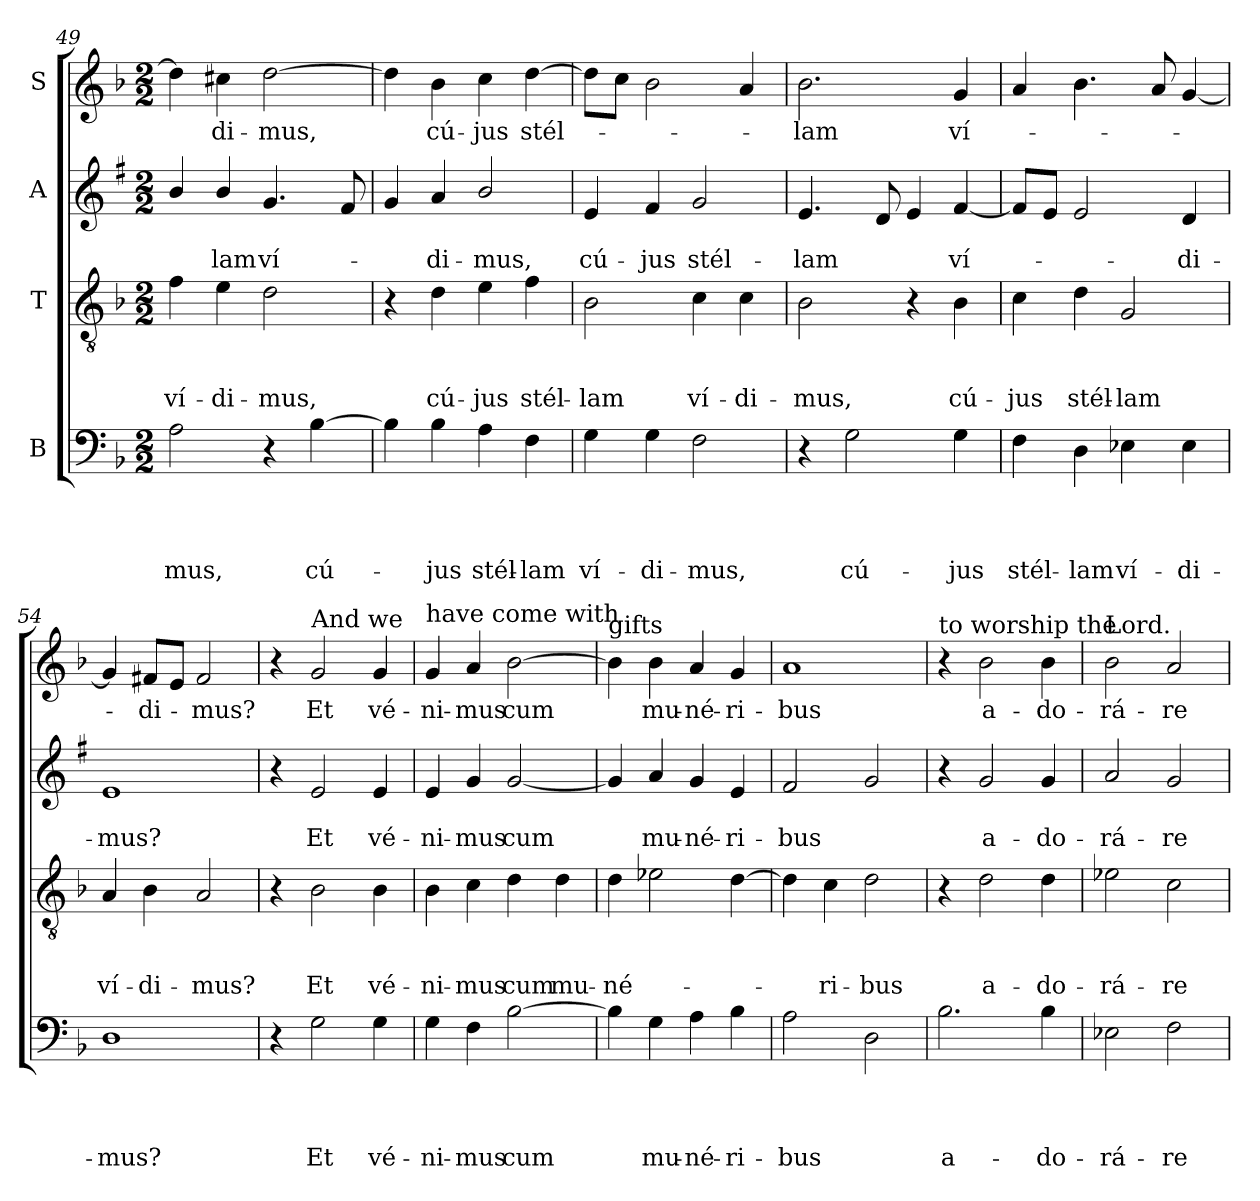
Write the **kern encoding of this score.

**kern	**text	**text	**text	**text	**kern	**text	**text	**text	**kern	**text	**text	**kern	**text
*part4	*part4	*part4	*part4	*part4	*part3	*part3	*part3	*part3	*part2	*part2	*part2	*part1	*part1
*staff4	*staff4	*staff4	*staff4	*staff4	*staff3	*staff3	*staff3	*staff3	*staff2	*staff2	*staff2	*staff1	*staff1
*I"B	*	*	*	*	*I"T	*	*	*	*I"A	*	*	*I"S	*
*clefF4	*	*	*	*	*clefGv2	*	*	*	*clefG2	*	*	*clefG2	*
*	*	*	*	*	*	*	*	*	*ITrd1c2	*	*	*	*
*k[b-]	*	*	*	*	*k[b-]	*	*	*	*k[b-]	*	*	*k[b-]	*
*F:	*	*	*	*	*F:	*	*	*	*F:	*	*	*F:	*
*M2/2	*	*	*	*	*M2/2	*	*	*	*M2/2	*	*	*M2/2	*
=49	=49	=49	=49	=49	=49	=49	=49	=49	=49	=49	=49	=49	=49
!	!	!	!	!LO:LY:b	!	!	!	!LO:LY:b	!	!	!	!	!
2A\	.	.	.	-mus,	4f\	.	.	ví-	4a/	.	.	4dd\]	.
!	!	!	!	!	!	!	!	!LO:LY:b	!	!	!LO:LY:b	!	!LO:LY:b
.	.	.	.	.	4e\	.	.	-di-	4a/	.	-lam	4cc#\	-di-
!	!	!	!	!	!	!	!	!LO:LY:b	!	!	!LO:LY:b	!	!LO:LY:b
4r	.	.	.	.	2d\	.	.	-mus,	4.f/	.	ví-	[2dd\	-mus,
!	!	!	!	!LO:LY:b	!	!	!	!	!	!	!	!	!
[4B-\	.	.	.	cú-	.	.	.	.	.	.	.	.	.
.	.	.	.	.	.	.	.	.	8e/	.	.	.	.
!!LO:LB:g=z
=50	=50	=50	=50	=50	=50	=50	=50	=50	=50	=50	=50	=50	=50
4B-\]	.	.	.	.	4r	.	.	.	4f/	.	.	4dd\]	.
!	!	!	!	!LO:LY:b	!	!	!	!LO:LY:b	!	!	!LO:LY:b	!	!LO:LY:b
4B-\	.	.	.	-jus	4d\	.	.	cú-	4g/	.	-di-	4b-\	cú-
!	!	!	!	!LO:LY:b	!	!	!	!LO:LY:b	!	!	!LO:LY:b	!	!LO:LY:b
4A\	.	.	.	stél-	4e\	.	.	-jus	2a/	.	-mus,	4cc\	-jus
!	!	!	!	!LO:LY:b	!	!	!	!LO:LY:b	!	!	!	!	!LO:LY:b
4F\	.	.	.	-lam	4f\	.	.	stél-	.	.	.	[4dd\	stél-
=51	=51	=51	=51	=51	=51	=51	=51	=51	=51	=51	=51	=51	=51
!	!	!	!	!LO:LY:b	!	!	!	!LO:LY:b	!	!	!LO:LY:b	!	!
4G\	.	.	.	ví-	2B-\	.	.	-lam	4d/	.	cú-	8dd\L]	.
.	.	.	.	.	.	.	.	.	.	.	.	8cc\J	.
!	!	!	!	!LO:LY:b	!	!	!	!	!	!	!LO:LY:b	!	!
4G\	.	.	.	-di-	.	.	.	.	4e/	.	-jus	2b-\	.
!	!	!	!	!LO:LY:b	!	!	!	!LO:LY:b	!	!	!LO:LY:b	!	!
2F\	.	.	.	-mus,	4c\	.	.	ví-	2f/	.	stél-	.	.
!	!	!	!	!	!	!	!	!LO:LY:b	!	!	!	!	!
.	.	.	.	.	4c\	.	.	-di-	.	.	.	4a/	.
=52	=52	=52	=52	=52	=52	=52	=52	=52	=52	=52	=52	=52	=52
!	!	!	!	!	!	!	!	!LO:LY:b	!	!	!LO:LY:b	!	!LO:LY:b
4r	.	.	.	.	2B-\	.	.	-mus,	4.d/	.	-lam	2.b-\	-lam
!	!	!	!	!LO:LY:b	!	!	!	!	!	!	!	!	!
2G\	.	.	.	cú-	.	.	.	.	.	.	.	.	.
.	.	.	.	.	.	.	.	.	8c/	.	.	.	.
.	.	.	.	.	4r	.	.	.	4d/	.	.	.	.
!	!	!	!	!LO:LY:b	!	!	!	!LO:LY:b	!	!	!LO:LY:b	!	!LO:LY:b
4G\	.	.	.	-jus	4B-\	.	.	cú-	[4e/	.	ví-	4g/	ví-
=53	=53	=53	=53	=53	=53	=53	=53	=53	=53	=53	=53	=53	=53
!	!	!	!	!LO:LY:b	!	!	!	!LO:LY:b	!	!	!	!	!
4F\	.	.	.	stél-	4c\	.	.	-jus	8e/L]	.	.	4a/	.
.	.	.	.	.	.	.	.	.	8d/J	.	.	.	.
!	!	!	!	!LO:LY:b	!	!	!	!LO:LY:b	!	!	!	!	!
4D\	.	.	.	-lam	4d\	.	.	stél-	2d/	.	.	4.b-\	.
!	!	!	!	!LO:LY:b	!	!	!	!LO:LY:b	!	!	!	!	!
4E-\	.	.	.	ví-	2G/	.	.	-lam	.	.	.	.	.
.	.	.	.	.	.	.	.	.	.	.	.	8a/	.
!	!	!	!	!LO:LY:b	!	!	!	!	!	!	!LO:LY:b	!	!
4E-\	.	.	.	-di-	.	.	.	.	4c/	.	-di-	[4g/	.
=54	=54	=54	=54	=54	=54	=54	=54	=54	=54	=54	=54	=54	=54
!	!	!	!	!LO:LY:b	!	!	!	!LO:LY:b	!	!	!LO:LY:b	!	!
1D	.	.	.	-mus?	4A/	.	.	ví-	1d	.	-mus?	4g/]	.
!	!	!	!	!	!	!	!	!LO:LY:b	!	!	!	!	!LO:LY:b
.	.	.	.	.	4B-\	.	.	-di-	.	.	.	8f#/L	-di-
.	.	.	.	.	.	.	.	.	.	.	.	8e/J	.
!	!	!	!	!	!	!	!	!LO:LY:b	!	!	!	!	!LO:LY:b
.	.	.	.	.	2A/	.	.	-mus?	.	.	.	2f#/	-mus?
=55	=55	=55	=55	=55	=55	=55	=55	=55	=55	=55	=55	=55	=55
4r	.	.	.	.	4r	.	.	.	4r	.	.	4r	.
!	!	!	!	!	!	!	!	!	!	!	!	!LO:TX:a:t=And we	!
!	!	!	!	!LO:LY:b	!	!	!	!LO:LY:b	!	!	!LO:LY:b	!	!LO:LY:b
2G\	.	.	.	Et	2B-\	.	.	Et	2d/	.	Et	2g/	Et
!	!	!	!	!LO:LY:b	!	!	!	!LO:LY:b	!	!	!LO:LY:b	!	!LO:LY:b
4G\	.	.	.	vé-	4B-\	.	.	vé-	4d/	.	vé-	4g/	vé-
!!LO:PB:g=z
=56	=56	=56	=56	=56	=56	=56	=56	=56	=56	=56	=56	=56	=56
!	!	!	!	!	!	!	!	!	!	!	!	!LO:TX:a:t=have come with	!
!	!	!	!	!LO:LY:b	!	!	!	!LO:LY:b	!	!	!LO:LY:b	!	!LO:LY:b
4G\	.	.	.	-ni-	4B-\	.	.	-ni-	4d/	.	-ni-	4g/	-ni-
!	!	!	!	!LO:LY:b	!	!	!	!LO:LY:b	!	!	!LO:LY:b	!	!LO:LY:b
4F\	.	.	.	-mus	4c\	.	.	-mus	4f/	.	-mus	4a/	-mus
!	!	!	!	!LO:LY:b	!	!	!	!LO:LY:b	!	!	!LO:LY:b	!	!LO:LY:b
[2B-\	.	.	.	cum	4d\	.	.	cum	[2f/	.	cum	[2b-\	cum
!	!	!	!	!	!	!	!	!LO:LY:b	!	!	!	!	!
.	.	.	.	.	4d\	.	.	mu-	.	.	.	.	.
=57	=57	=57	=57	=57	=57	=57	=57	=57	=57	=57	=57	=57	=57
!	!	!	!	!	!	!	!	!	!	!	!	!LO:TX:a:t=gifts	!
!	!	!	!	!	!	!	!	!LO:LY:b	!	!	!	!	!
4B-\]	.	.	.	.	4d\	.	.	-né-	4f/]	.	.	4b-\]	.
!	!	!	!	!LO:LY:b	!	!	!	!	!	!	!LO:LY:b	!	!LO:LY:b
4G\	.	.	.	mu-	2e-\	.	.	.	4g/	.	mu-	4b-\	mu-
!	!	!	!	!LO:LY:b	!	!	!	!	!	!	!LO:LY:b	!	!LO:LY:b
4A\	.	.	.	-né-	.	.	.	.	4f/	.	-né-	4a/	-né-
!	!	!	!	!LO:LY:b	!	!	!	!	!	!	!LO:LY:b	!	!LO:LY:b
4B-\	.	.	.	-ri-	[4d\	.	.	.	4d/	.	-ri-	4g/	-ri-
=58	=58	=58	=58	=58	=58	=58	=58	=58	=58	=58	=58	=58	=58
!	!	!	!	!LO:LY:b	!	!	!	!	!	!	!LO:LY:b	!	!LO:LY:b
2A\	.	.	.	-bus	4d\]	.	.	.	2e/	.	-bus	1a	-bus
!	!	!	!	!	!	!	!	!LO:LY:b	!	!	!	!	!
.	.	.	.	.	4c\	.	.	-ri-	.	.	.	.	.
!	!	!	!	!	!	!	!	!LO:LY:b	!	!	!	!	!
2D\	.	.	.	.	2d\	.	.	-bus	2f/	.	.	.	.
=59	=59	=59	=59	=59	=59	=59	=59	=59	=59	=59	=59	=59	=59
!	!	!	!	!	!	!	!	!	!	!	!	!LO:TX:a:t=to worship the	!
!	!	!	!	!LO:LY:b	!	!	!	!	!	!	!	!	!
2.B-\	.	.	.	a-	4r	.	.	.	4r	.	.	4r	.
!	!	!	!	!	!	!	!	!LO:LY:b	!	!	!LO:LY:b	!	!LO:LY:b
.	.	.	.	.	2d\	.	.	a-	2f/	.	a-	2b-\	a-
!	!	!	!	!LO:LY:b	!	!	!	!LO:LY:b	!	!	!LO:LY:b	!	!LO:LY:b
4B-\	.	.	.	-do-	4d\	.	.	-do-	4f/	.	-do-	4b-\	-do-
=60	=60	=60	=60	=60	=60	=60	=60	=60	=60	=60	=60	=60	=60
!	!	!	!	!	!	!	!	!	!	!	!	!LO:TX:a:t=Lord.	!
!	!	!	!	!LO:LY:b	!	!	!	!LO:LY:b	!	!	!LO:LY:b	!	!LO:LY:b
2E-X\	.	.	.	-rá-	2e-X\	.	.	-rá-	2g/	.	-rá-	2b-\	-rá-
!	!	!	!	!LO:LY:b	!	!	!	!LO:LY:b	!	!	!LO:LY:b	!	!LO:LY:b
2F\	.	.	.	-re	2c\	.	.	-re	2f/	.	-re	2a/	-re
=	=	=	=	=	=	=	=	=	=	=	=	=	=
*-	*-	*-	*-	*-	*-	*-	*-	*-	*-	*-	*-	*-	*-
